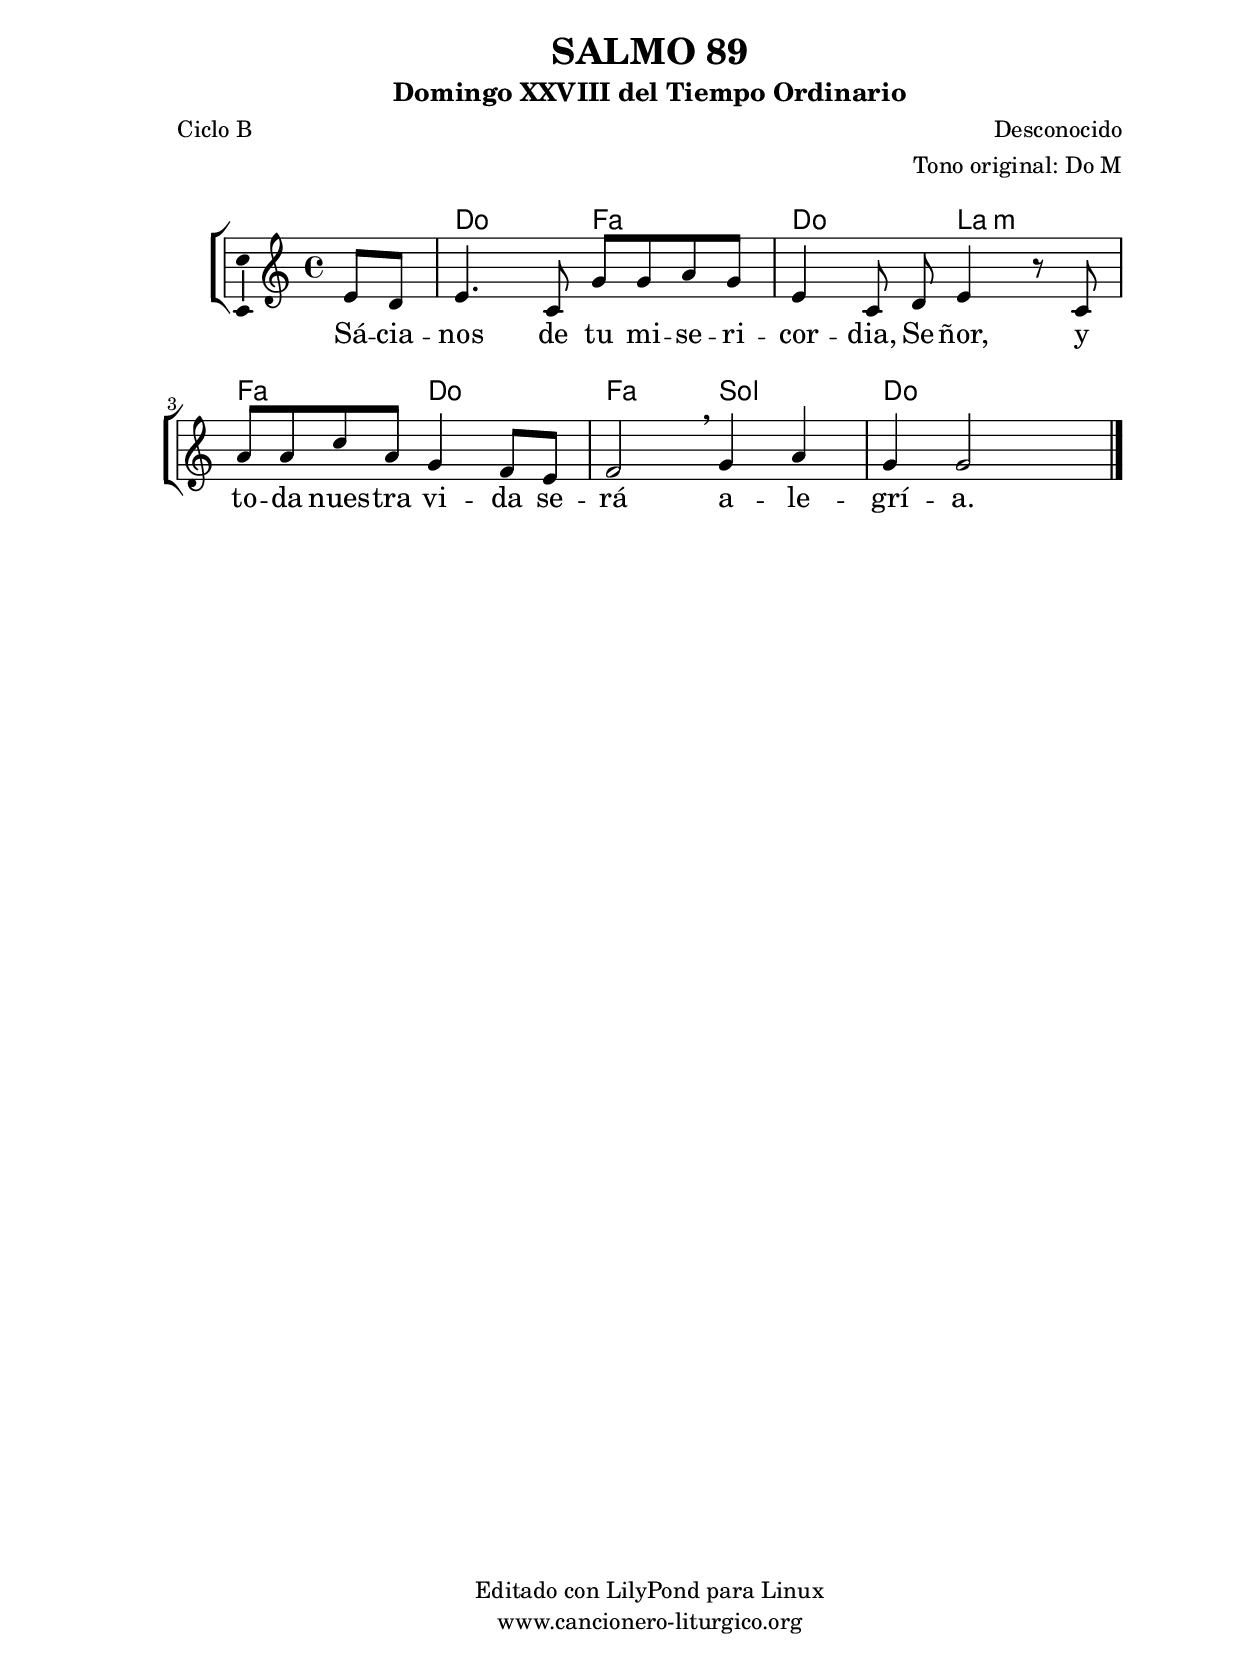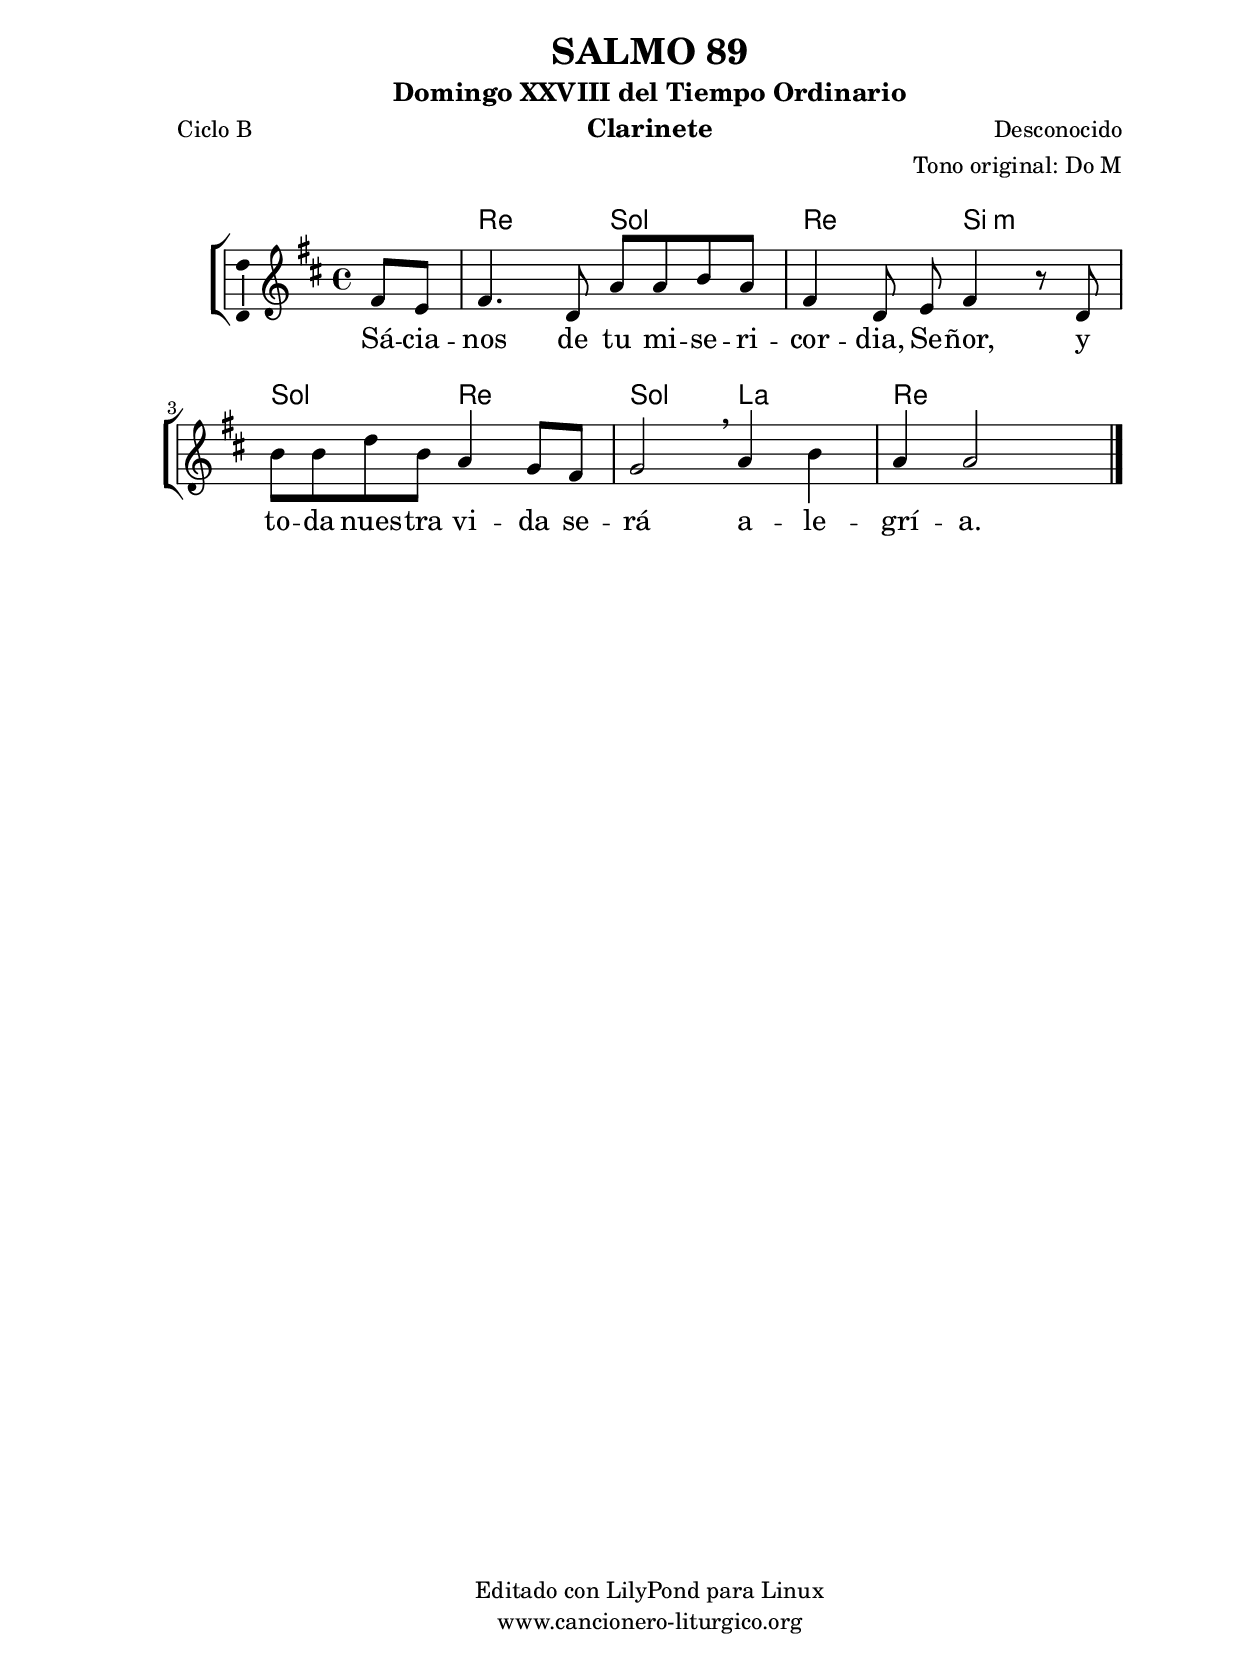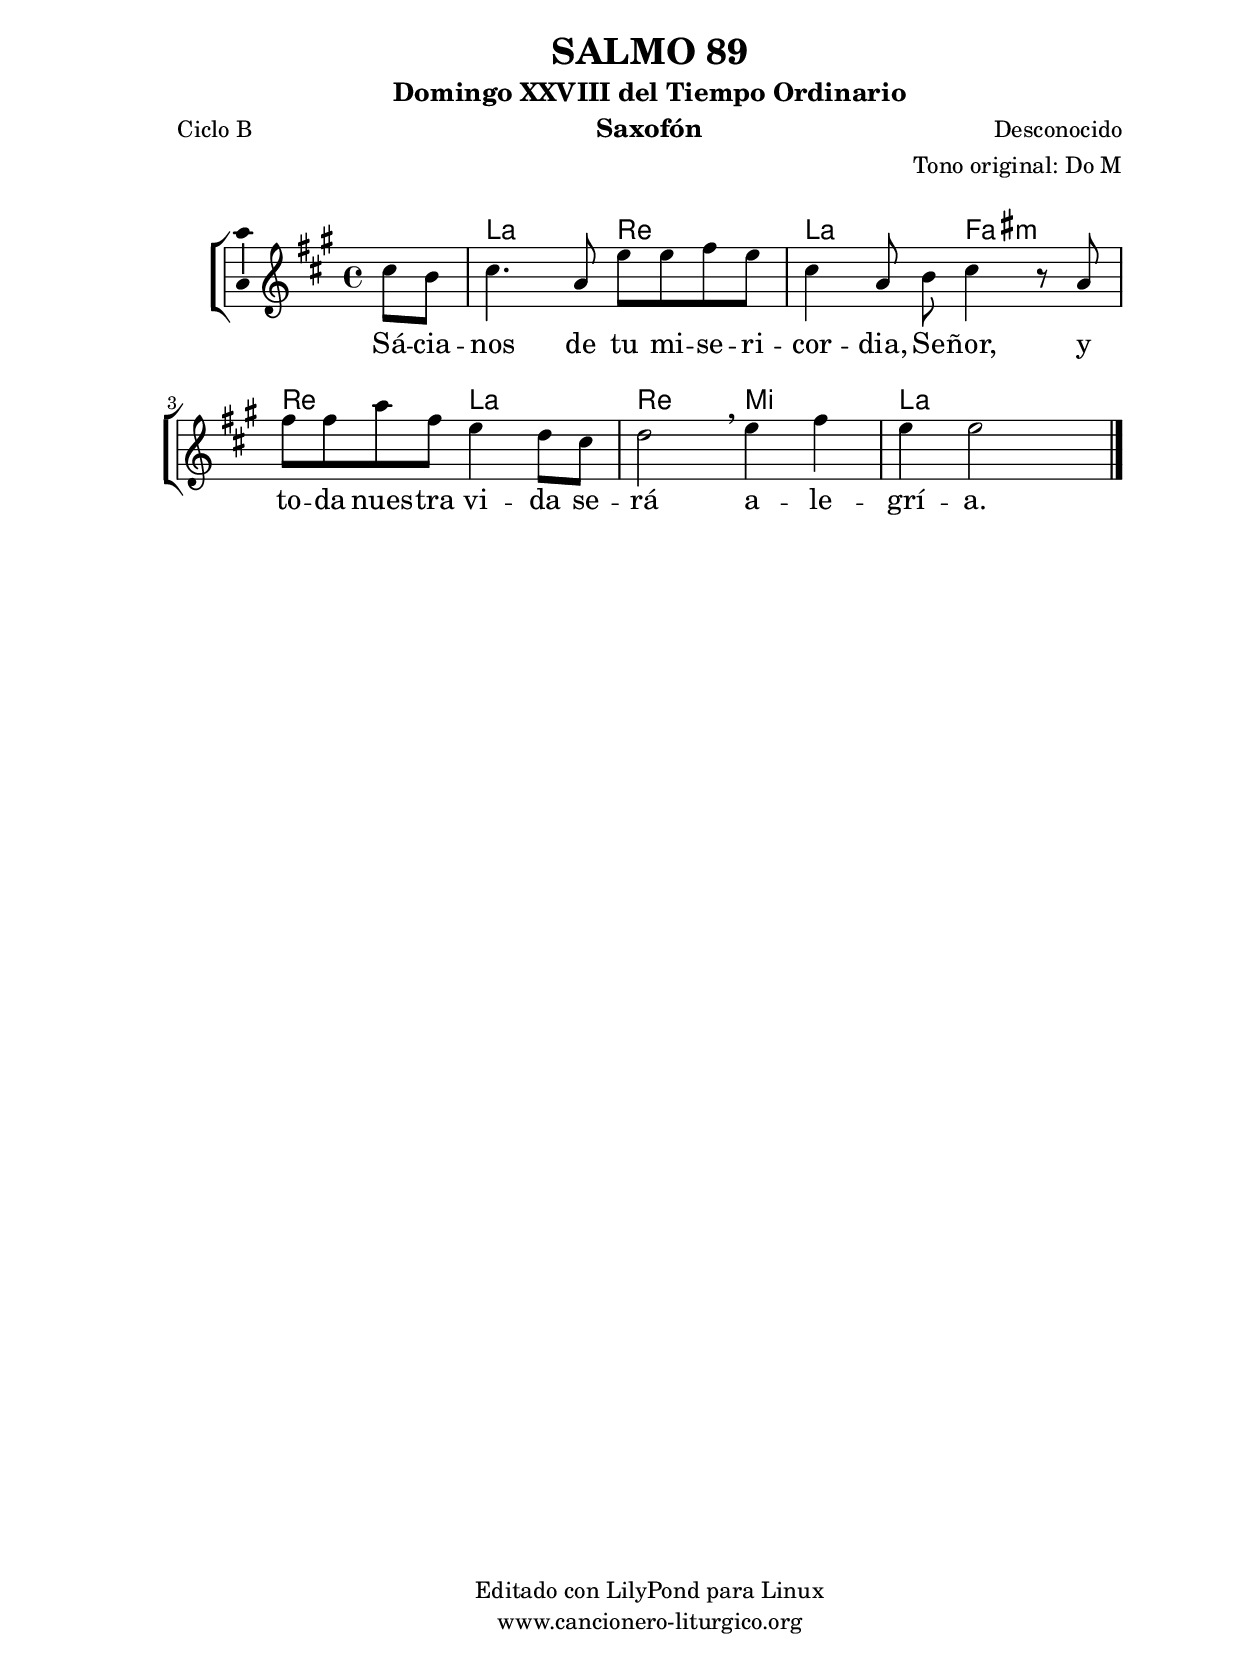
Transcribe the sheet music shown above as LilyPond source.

%
%para convertir .midi en .wav:
%timidity filename.midi -Ow -o finename.wav
%
%
%Para convertir de .wav a .mp3:
%lame -h -m j filename.wav
%
%
%para escuchar el midi:
%timidity nombrefichero.midi
%


%versión de lilypond para la que se ha escrito esta partitura:
\version "2.16.0"

	%Tamaño papel
	#(set-default-paper-size "a4")
	%Tamaño partitura
	#(set-global-staff-size 20)
	%No responde al pulsar sobre una nota
	#(ly:set-option 'point-and-click #f)

%parámetros del encabezamiento:
\header {
	title = "SALMO 89"
	subtitle = "Domingo XXVIII del Tiempo Ordinario"
	composer = "Desconocido"
	poet = "Ciclo B"
	meter = ""
	arranger = "Tono original: Do M"
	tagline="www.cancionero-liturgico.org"
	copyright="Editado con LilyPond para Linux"
	tiempo = "Ordinario"
	usos = "Salmo"
	letra = "Sácianos de tu misericordia, Señor, y toda nuestra vida será alegría."
	}

%parámetros asociados al papel:
\paper  {
	oddHeaderMarkup = \markup {\fill-line { \on-the-fly #not-first-page \fromproperty #'header:title \on-the-fly #not-first-page \fromproperty #'header:composer }}
	evenHeaderMarkup = \markup {\fill-line { \fromproperty #'header:composer \fromproperty #'header:title }}
	#(set-paper-size "a4")
	print-page-number = ##f
	first-page-number = 1
	print-first-page-number = ##f
%	head-separation = 3.0 \cm
	top-margin = 2.0 \cm
	bottom-margin = 0.5\cm
%%%	bottom-margin = -1.0\cm
	left-margin = 3.0 \cm
	line-width = 16.0 \cm 
	indent = 8\mm
	interscoreline = 2.\mm
	between-system-space = 15\mm
%	para que las partituras no llenen la hoja:
	ragged-bottom = ##t
%	idem para la última hoja:
	ragged-last-bottom = ##f
%	para que las partituras llenen el ancho del papel:
	ragged-last = ##f
	after-title-space = 2.5 \cm
%page-count=1
%system-count=2

	%Flexible Vertical Spacing
%	markup-markup-spacing =
%	#'((basic-distance . 15) (minimum-distance . 15) (padding . 3))
	markup-system-spacing =
	#'((basic-distance . 15) (minimum-distance . 15) (padding . 3))
	system-system-spacing =
	#'((basic-distance . 15) (minimum-distance . 15) (padding . 3))
	score-system-spacing =
	#'((basic-distance . 15) (minimum-distance . 15) (padding . 5))
%	top-system-spacing = % header
%	#'((basic-distance . 8) (minimum-distance . 0) (padding . 3))
%	top-markup-spacing =
%	#'((basic-distance . 20) (minimum-distance . 20) (padding . 3))
	last-bottom-spacing = % footer
	#'((basic-distance . 5) (minimum-distance . 5) (padding . 3))
%	score-markup-spacing =
%	#'((basic-distance . 16) (minimum-distance . 13) (padding . 3))

	}


%parámetros que afectan a toda la partitura:
global =  {
	%clave de sol (G):
	\clef G
	%armadura:
%	\transpose g f
	\key c \major
	\tempo 4=100
	\set Score.tempoHideNote = ##t
	}


acordes = {
	\italianChords
	\chordmode {
%	\transpose g f
{

s4
c2 f c a:m f c f g c
s2

	}
	}
}

melodia = 
%	\transpose g f
{
	\relative c'{

\time 4/4

\partial 4
e8 d
e4. c8 g' g a g
e4 c8 \noBeam d e4 r8 c8
a'8 a c a g4 f8 e
f2 \breathe g4 a
g4 g2 s4

	\bar "|."
	}
	}


texto = \lyricmode {
Sá -- cia -- nos de tu mi -- se -- ri -- cor -- dia, Se -- ñor, y to -- da nues -- tra vi -- da se -- rá a -- le -- grí -- a.
	}


acordesStaff = \context ChordNames = acordesStaff <<
	\set chordChanges = ##t
	\acordes
	>>


vozStaff = \context Voice = vozStaff
\with {\consists "Ambitus_engraver"}
<<
%	\set Staff.instrumentName = ""
%	\set Staff.shortInstrumentName = ""
%	\set Staff.midiInstrument = #"clarinet"
%	\set Staff.midiInstrument = #"cello"
%	\set Staff.midiInstrument = #"flute"
	\set Staff.midiInstrument = #"electric guitar (jazz)"
%	\set Staff.midiInstrument = #"english horn"
%	\set Staff.midiInstrument = #"violin"
%	\set Staff.midiInstrument = #"glockenspiel"
	\set Staff.midiMinimumVolume = #0.7
	\set Staff.midiMaximumVolume = #0.9
	\global
	\melodia
	>>


textoStaff = \context Lyrics = textoStaff <<
	\lyricsto vozStaff \texto
	>>

\book {
	\score {
		\context ChoirStaff {
			\override StaffGroup.SystemStartBracket #'collapse-height = #1
			\override Score.SystemStartBar #'collapse-height = #1
			<<
			\acordesStaff
			\vozStaff
			\textoStaff
			>>
			}
		\layout {
	    		\context {
				\Lyrics
				\override LyricText #'font-size = #2
				}
	   		 \context {
				\Score
				%fontSize = #3
				\override StaffSymbol #'staff-space = #(magstep +3)
				%\override Beam #'thickness = #0.55
				%\override SpacingSpanner #'spacing-increment = #1.0
				%\override Slur #'height-limit = #1.5
				}
			}
		}
	\score {
		\unfoldRepeats
		\context ChoirStaff {
			<<
			\acordesStaff
			\vozStaff
			>>
			}
		\midi {
	  		\context {
	  			\Score
				tempoWholesPerMinute = #(ly:make-moment 70 4)
				}
			}
		}
	}

%Partitura para clarinete
#(define output-suffix "C")
\book {
	\header{
		instrument = "Clarinete"
		}
	\score {
		\context ChoirStaff {
			\override StaffGroup.SystemStartBracket #'collapse-height = #1
			\override Score.SystemStartBar #'collapse-height = #1
\transpose c d
			<<
			\acordesStaff
			\vozStaff
			\textoStaff
			>>
			}
		\layout {
	    		\context {
				\Lyrics
				\override LyricText #'font-size = #2
				}
	   		 \context {
				\Score
				%fontSize = #3
				\override StaffSymbol #'staff-space = #(magstep +3)
				%\override Beam #'thickness = #0.55
				%\override SpacingSpanner #'spacing-increment = #1.0
				%\override Slur #'height-limit = #1.5
				}
			}
		}
	}

%Partitura para saxofón
#(define output-suffix "S")
\book {
	\header{
		instrument = "Saxofón"
		}
	\score {
		\context ChoirStaff {
			\override StaffGroup.SystemStartBracket #'collapse-height = #1
			\override Score.SystemStartBar #'collapse-height = #1
\transpose c a
			<<
			\acordesStaff
			\vozStaff
			\textoStaff
			>>
			}
		\layout {
	    		\context {
				\Lyrics
				\override LyricText #'font-size = #2
				}
	   		 \context {
				\Score
				%fontSize = #3
				\override StaffSymbol #'staff-space = #(magstep +3)
				%\override Beam #'thickness = #0.55
				%\override SpacingSpanner #'spacing-increment = #1.0
				%\override Slur #'height-limit = #1.5
				}
			}
		}
	}

